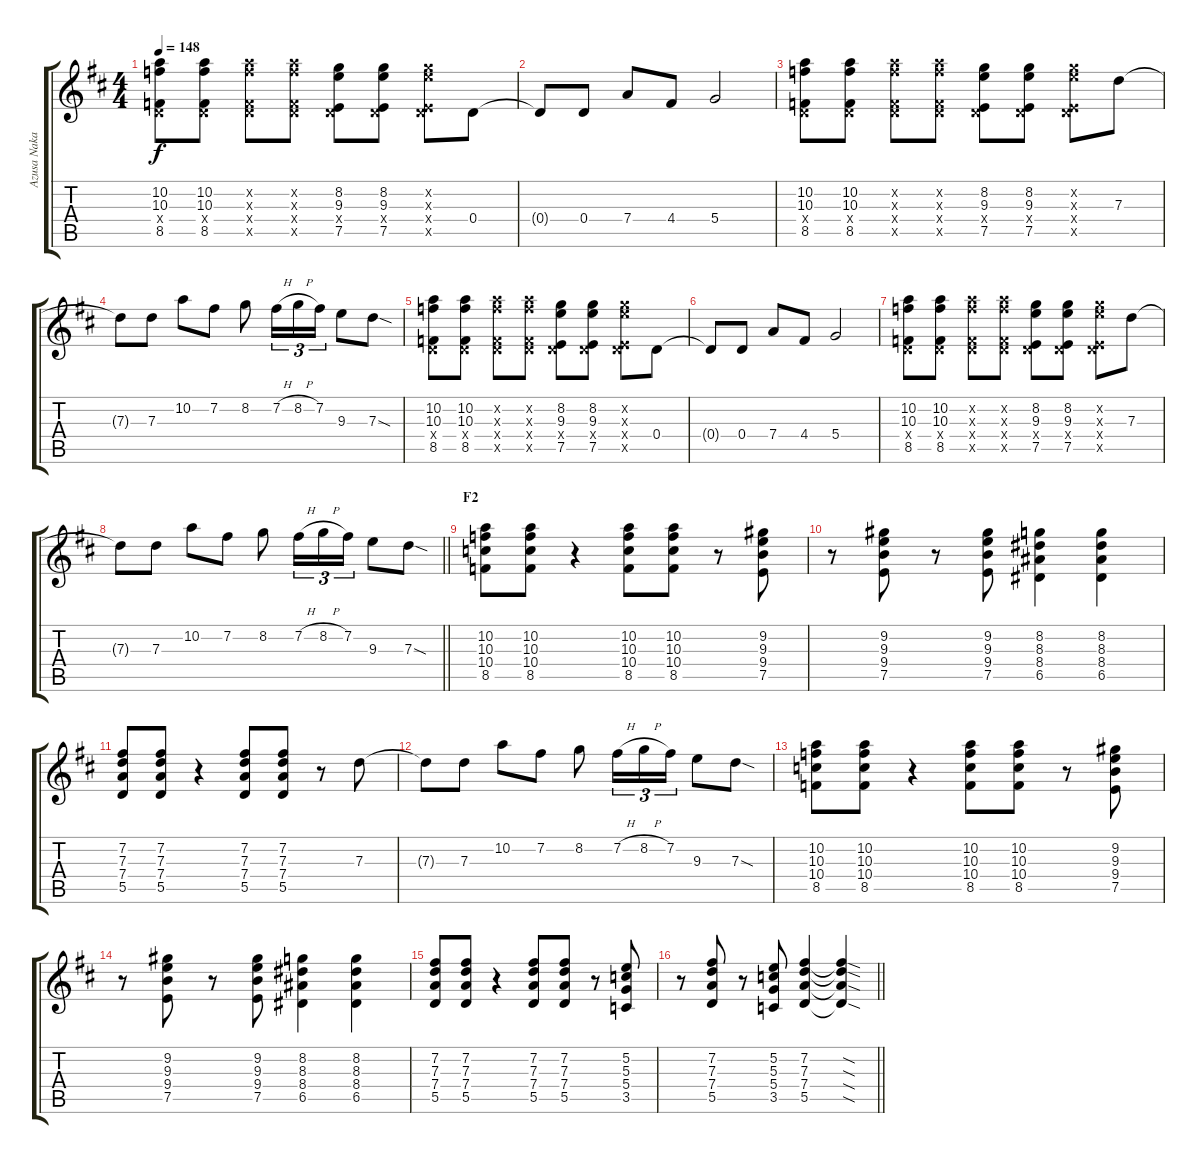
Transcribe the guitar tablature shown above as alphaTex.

\track ("Azusa Nakano" "Azusa Naka") {instrument overdrivenguitar}
\staff {score tabs}
\tuning (E4 B3 G3 D3 A2 E2) {hide}
\ts (4 4)
\tempo 148
\clef g2
\ks d
(10.2 10.3 0.4{x} 8.5).8{dy f} (10.2 10.3 0.4{x} 8.5).8 (10.2{x} 10.3{x} 0.4{x} 8.5{x}).8 (10.2{x} 10.3{x} 0.4{x} 8.5{x}).8 (8.2 9.3 0.4{x} 7.5).8 (8.2 9.3 0.4{x} 7.5).8 (8.2{x} 9.3{x} 0.4{x} 7.5{x}).8 0.4.8 |
0.4{t}.8 0.4.8 7.4.8 4.4.8 5.4.2 |
(10.2 10.3 0.4{x} 8.5).8 (10.2 10.3 0.4{x} 8.5).8 (10.2{x} 10.3{x} 0.4{x} 8.5{x}).8 (10.2{x} 10.3{x} 0.4{x} 8.5{x}).8 (8.2 9.3 0.4{x} 7.5).8 (8.2 9.3 0.4{x} 7.5).8 (8.2{x} 9.3{x} 0.4{x} 7.5{x}).8 7.3.8 |
7.3{t}.8 7.3.8 10.2.8 7.2.8 8.2.8 7.2{h}.16{tu (3 2)} 8.2{h}.16{tu (3 2)} 7.2.16{tu (3 2)} 9.3.8 7.3{sod}.8 |
(10.2 10.3 0.4{x} 8.5).8 (10.2 10.3 0.4{x} 8.5).8 (10.2{x} 10.3{x} 0.4{x} 8.5{x}).8 (10.2{x} 10.3{x} 0.4{x} 8.5{x}).8 (8.2 9.3 0.4{x} 7.5).8 (8.2 9.3 0.4{x} 7.5).8 (8.2{x} 9.3{x} 0.4{x} 7.5{x}).8 0.4.8 |
0.4{t}.8 0.4.8 7.4.8 4.4.8 5.4.2 |
(10.2 10.3 0.4{x} 8.5).8 (10.2 10.3 0.4{x} 8.5).8 (10.2{x} 10.3{x} 0.4{x} 8.5{x}).8 (10.2{x} 10.3{x} 0.4{x} 8.5{x}).8 (8.2 9.3 0.4{x} 7.5).8 (8.2 9.3 0.4{x} 7.5).8 (8.2{x} 9.3{x} 0.4{x} 7.5{x}).8 7.3.8 |
\barLineRight lightlight
7.3{t}.8 7.3.8 10.2.8 7.2.8 8.2.8 7.2{h}.16{tu (3 2)} 8.2{h}.16{tu (3 2)} 7.2.16{tu (3 2)} 9.3.8 7.3{sod}.8 |
\section ("" "F2")
(10.2 10.3 10.4 8.5).8 (10.2 10.3 10.4 8.5).8 r.4 (10.2 10.3 10.4 8.5).8 (10.2 10.3 10.4 8.5).8 r.8 (9.2 9.3 9.4 7.5).8 |
r.8 (9.2 9.3 9.4 7.5).8 r.8 (9.2 9.3 9.4 7.5).8 (8.2 8.3 8.4 6.5).4 (8.2 8.3 8.4 6.5).4 |
(7.2 7.3 7.4 5.5).8 (7.2 7.3 7.4 5.5).8 r.4 (7.2 7.3 7.4 5.5).8 (7.2 7.3 7.4 5.5).8 r.8 7.3.8 |
7.3{t}.8 7.3.8 10.2.8 7.2.8 8.2.8 7.2{h}.16{tu (3 2)} 8.2{h}.16{tu (3 2)} 7.2.16{tu (3 2)} 9.3.8 7.3{sod}.8 |
(10.2 10.3 10.4 8.5).8 (10.2 10.3 10.4 8.5).8 r.4 (10.2 10.3 10.4 8.5).8 (10.2 10.3 10.4 8.5).8 r.8 (9.2 9.3 9.4 7.5).8 |
r.8 (9.2 9.3 9.4 7.5).8 r.8 (9.2 9.3 9.4 7.5).8 (8.2 8.3 8.4 6.5).4 (8.2 8.3 8.4 6.5).4 |
(7.2 7.3 7.4 5.5).8 (7.2 7.3 7.4 5.5).8 r.4 (7.2 7.3 7.4 5.5).8 (7.2 7.3 7.4 5.5).8 r.8 (5.2 5.3 5.4 3.5).8 |
\barLineRight lightlight
r.8 (7.2 7.3 7.4 5.5).8 r.8 (5.2 5.3 5.4 3.5).8 (7.2 7.3 7.4 5.5).4 (7.2{sod t} 7.3{sod t} 7.4{sod t} 5.5{sod t}).4
